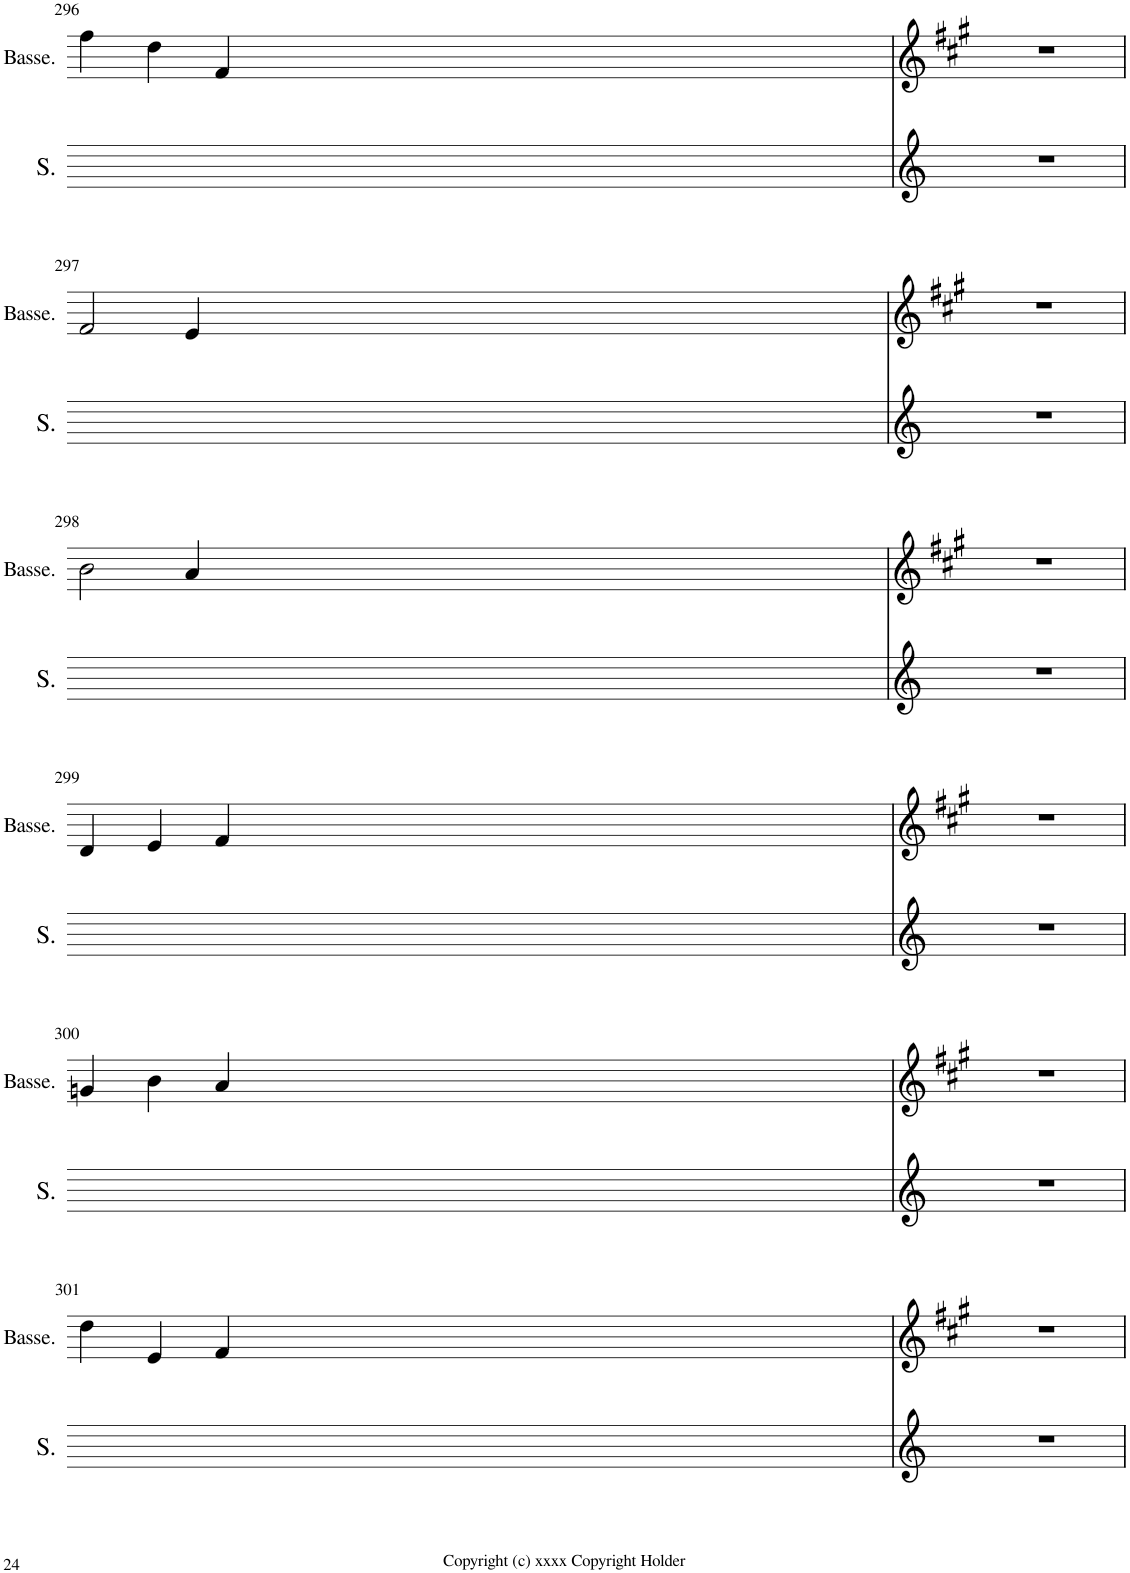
**kern	**kern
*part2	*part1
*staff2	*staff1
*I"Soprano	*I"Basse
*I'S.	*I'Basse.
!!LO:PB:g=z
*clefG2	*clefG2
*	*Trd1c2
*k[]	*k[f#c#g#]
*M3/4	*M3/4
=296	=296
2.r	4ff#\
.	4dd\
.	4f#/
0.ryy	4ryy
.	2.r
!!LO:LB:g=z
=297	=297
2.r	2f#/
.	4e/
0.ryy	4ryy
.	2.r
!!LO:LB:g=z
=298	=298
2.r	2b\
.	4a/
0.ryy	4ryy
.	2.r
!!LO:LB:g=z
=299	=299
2.r	4d/
.	4e/
.	4f#/
0.ryy	4ryy
.	2.r
!!LO:LB:g=z
=300	=300
2.r	4gn/
.	4b\
.	4a/
0.ryy	4ryy
.	2.r
!!LO:LB:g=z
=301	=301
2.r	4dd\
.	4e/
.	4f#/
0.ryy	4ryy
.	2.r
=	=
*-	*-
